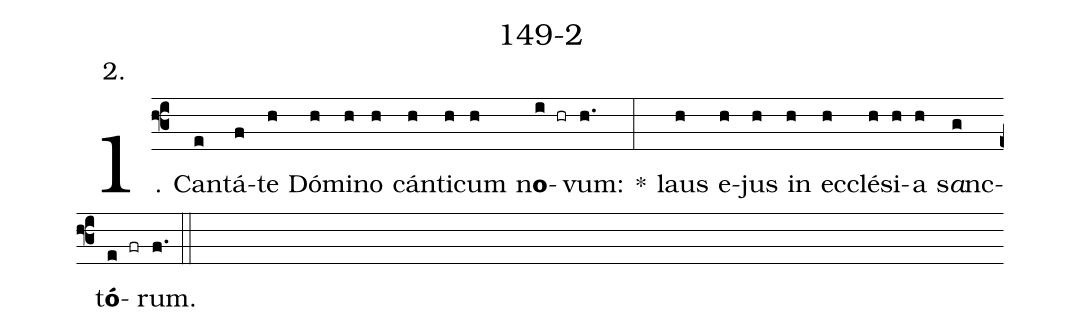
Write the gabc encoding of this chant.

name: 149-2;
annotation: 2.;
%%
(f3)1. Can(e)tá(f)te(h) Dó(h)mi(h)no(h) cán(h)ti(h)cum(h) n<b>o</b>(i hr)vum:(h.) *(:) laus(h) e(h)jus(h) in(h) ec(h)clé(h)si(h)a(h) s<i>a</i>nc(g)t<b>ó</b>(e fr)rum.(f.) (::)
